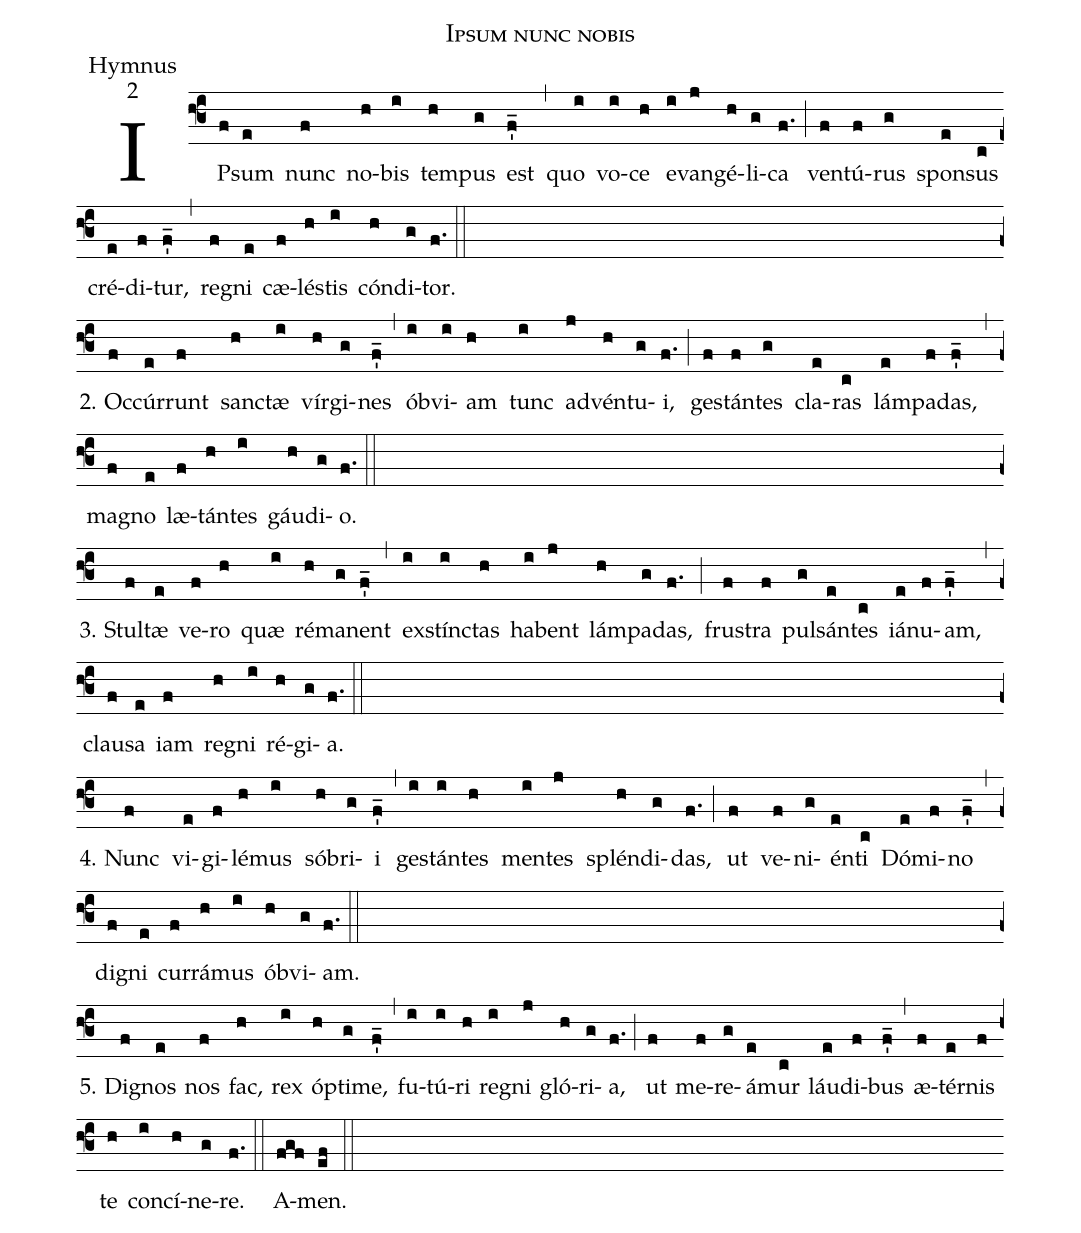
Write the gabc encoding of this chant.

name:Ipsum nunc nobis;
office-part:Hymnus;
mode:2;
%%
(f3)IP(f)sum(e) nunc(f) no(h)bis(i) tem(h)pus(g) est(f'_) (,)
quo(i) vo(i)ce(h) e(i)van(j)gé(h)li(g)ca(f.) (;)
ven(f)tú(f)rus(g) spon(e)sus(c) cré(e)di(f)tur,(f'_) (,)
re(f)gni(e) cæ(f)lés(h)tis(i) cón(h)di(g)tor.(f.) (::Z)
2. Oc(f)cúr(e)runt(f) sanc(h)tæ(i) vír(h)gi(g)nes(f'_) (,)
ób(i)vi(i)am(h) tunc(i) ad(j)vén(h)tu(g)i,(f.) (;)
ges(f)tán(f)tes(g) cla(e)ras(c) lám(e)pa(f)das,(f'_) (,)
ma(f)gno(e) læ(f)tán(h)tes(i) gáu(h)di(g)o.(f.) (::Z)

3. Stul(f)tæ(e) ve(f)ro(h) quæ(i) ré(h)ma(g)nent(f'_) (,)
ex(i)stínc(i)tas(h) ha(i)bent(j) lám(h)pa(g)das,(f.) (;)
frus(f)tra(f) pul(g)sán(e)tes(c) iá(e)nu(f)am,(f'_) (,)
clau(f)sa(e) iam(f) re(h)gni(i) ré(h)gi(g)a.(f.) (::Z)

4. Nunc(f) vi(e)gi(f)lé(h)mus(i) só(h)bri(g)i(f'_) (,)
ges(i)tán(i)tes(h) men(i)tes(j) splén(h)di(g)das,(f.) (;)
ut(f) ve(f)ni(g)én(e)ti(c) Dó(e)mi(f)no(f'_) (,)
di(f)gni(e) cur(f)rá(h)mus(i) ób(h)vi(g)am.(f.) (::Z)

5. Di(f)gnos(e) nos(f) fac,(h) rex(i) óp(h)ti(g)me,(f'_) (,)
fu(i)tú(i)ri(h) re(i)gni(j) gló(h)ri(g)a,(f.) (;)
ut(f) me(f)re(g)á(e)mur(c) láu(e)di(f)bus(f'_) (,)
æ(f)tér(e)nis(f) te(h) con(i)cí(h)ne(g)re.(f.) (::)
A(fgf)men.(ef) (::)
